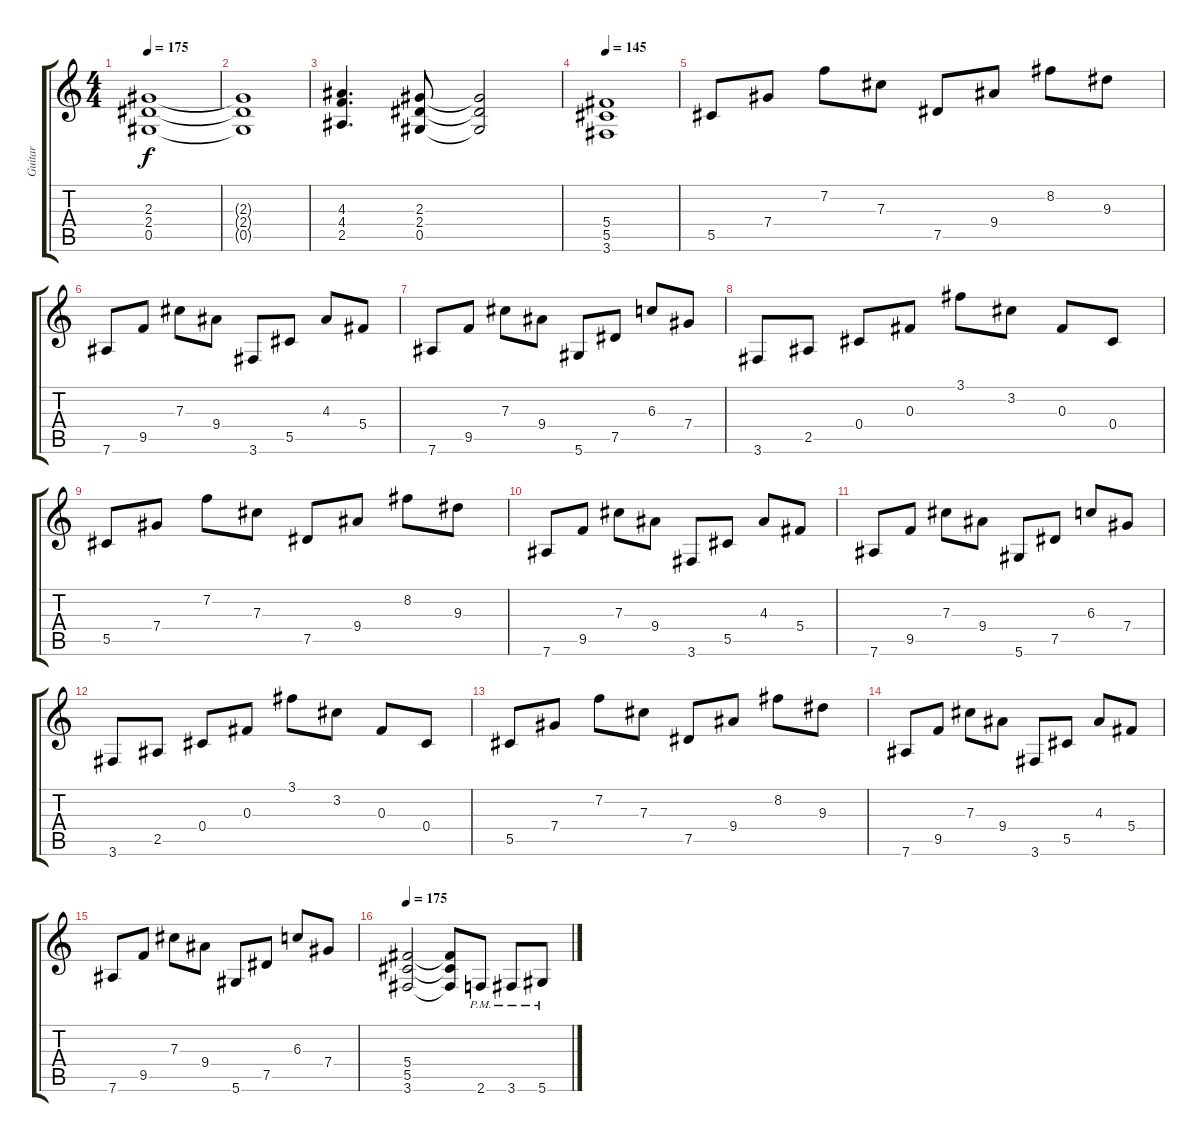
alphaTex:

\track ("Guitar" "Guitar") {instrument distortionguitar}
\staff {score tabs}
\tuning (Eb4 Bb3 Gb3 Db3 Ab2 Eb2) {hide}
\ts (4 4)
\tempo 175
\clef g2
\ks c
(2.3 2.4 0.5).1{dy f} |
(2.3{t} 2.4{t} 0.5{t}).1 |
(4.3 4.4 2.5).4{d} (2.3 2.4 0.5).8 (2.3{t} 2.4{t} 0.5{t}).2 |
\tempo 145
(5.4 5.5 3.6).1 |
5.5.8{instrument electricguitarclean} 7.4.8 7.2.8 7.3.8 7.5.8 9.4.8 8.2.8 9.3.8 |
7.6.8 9.5.8 7.3.8 9.4.8 3.6.8 5.5.8 4.3.8 5.4.8 |
7.6.8 9.5.8 7.3.8 9.4.8 5.6.8 7.5.8 6.3.8 7.4.8 |
3.6.8 2.5.8 0.4.8 0.3.8 3.1.8 3.2.8 0.3.8 0.4.8 |
5.5.8 7.4.8 7.2.8 7.3.8 7.5.8 9.4.8 8.2.8 9.3.8 |
7.6.8 9.5.8 7.3.8 9.4.8 3.6.8 5.5.8 4.3.8 5.4.8 |
7.6.8 9.5.8 7.3.8 9.4.8 5.6.8 7.5.8 6.3.8 7.4.8 |
3.6.8 2.5.8 0.4.8 0.3.8 3.1.8 3.2.8 0.3.8 0.4.8 |
5.5.8 7.4.8 7.2.8 7.3.8 7.5.8 9.4.8 8.2.8 9.3.8 |
7.6.8 9.5.8 7.3.8 9.4.8 3.6.8 5.5.8 4.3.8 5.4.8 |
7.6.8 9.5.8 7.3.8 9.4.8 5.6.8 7.5.8 6.3.8 7.4.8 |
\tempo 175
(5.4 5.5 3.6).2{instrument distortionguitar} (5.4{t} 5.5{t} 3.6{t}).8 2.6{pm}.8 3.6{pm}.8 5.6{pm}.8
